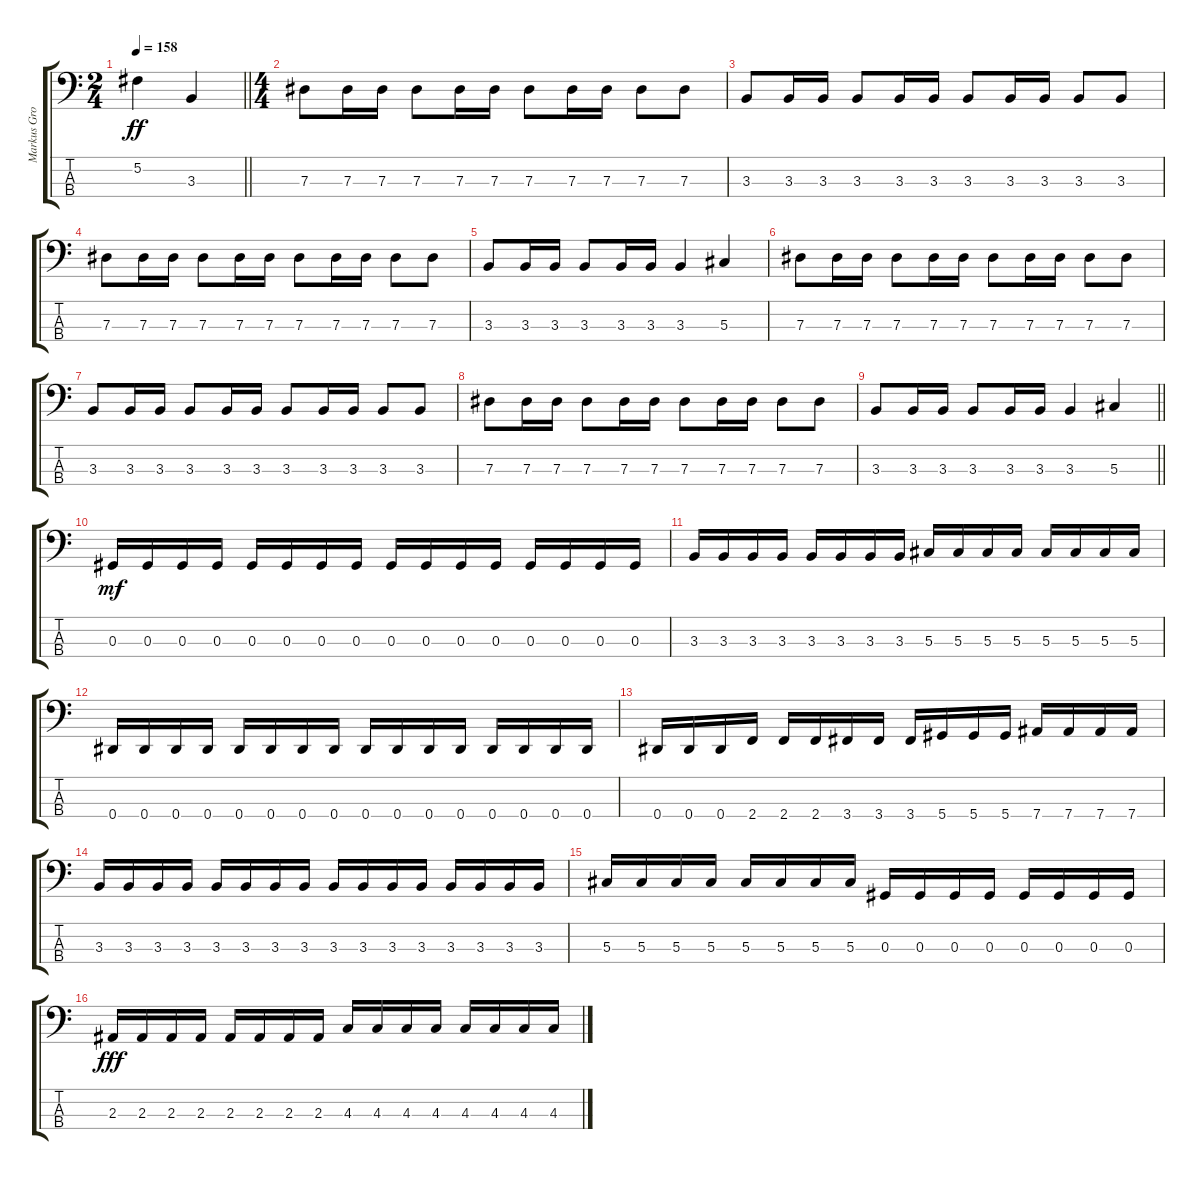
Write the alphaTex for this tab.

\track ("Markus Grosskopf" "Markus Gro") {instrument electricbasspick}
\staff {score tabs}
\tuning (Gb2 Db2 Ab1 Eb1) {hide}
\ts (2 4)
\tempo 158
\clef f4
\barLineRight lightlight
\ks c
5.2.4{dy ff} 3.3.4 |
\ts (4 4)
\section ("" "")
7.3.8 7.3.16 7.3.16 7.3.8 7.3.16 7.3.16 7.3.8 7.3.16 7.3.16 7.3.8 7.3.8 |
3.3.8 3.3.16 3.3.16 3.3.8 3.3.16 3.3.16 3.3.8 3.3.16 3.3.16 3.3.8 3.3.8 |
7.3.8 7.3.16 7.3.16 7.3.8 7.3.16 7.3.16 7.3.8 7.3.16 7.3.16 7.3.8 7.3.8 |
3.3.8 3.3.16 3.3.16 3.3.8 3.3.16 3.3.16 3.3.4 5.3.4 |
7.3.8 7.3.16 7.3.16 7.3.8 7.3.16 7.3.16 7.3.8 7.3.16 7.3.16 7.3.8 7.3.8 |
3.3.8 3.3.16 3.3.16 3.3.8 3.3.16 3.3.16 3.3.8 3.3.16 3.3.16 3.3.8 3.3.8 |
7.3.8 7.3.16 7.3.16 7.3.8 7.3.16 7.3.16 7.3.8 7.3.16 7.3.16 7.3.8 7.3.8 |
\barLineRight lightlight
3.3.8 3.3.16 3.3.16 3.3.8 3.3.16 3.3.16 3.3.4 5.3.4 |
\section ("" "")
0.3.16{dy mf} 0.3.16 0.3.16 0.3.16 0.3.16 0.3.16 0.3.16 0.3.16 0.3.16 0.3.16 0.3.16 0.3.16 0.3.16 0.3.16 0.3.16 0.3.16 |
3.3.16 3.3.16 3.3.16 3.3.16 3.3.16 3.3.16 3.3.16 3.3.16 5.3.16 5.3.16 5.3.16 5.3.16 5.3.16 5.3.16 5.3.16 5.3.16 |
0.4.16 0.4.16 0.4.16 0.4.16 0.4.16 0.4.16 0.4.16 0.4.16 0.4.16 0.4.16 0.4.16 0.4.16 0.4.16 0.4.16 0.4.16 0.4.16 |
0.4.16 0.4.16 0.4.16 2.4.16 2.4.16 2.4.16 3.4.16 3.4.16 3.4.16 5.4.16 5.4.16 5.4.16 7.4.16 7.4.16 7.4.16 7.4.16 |
3.3.16 3.3.16 3.3.16 3.3.16 3.3.16 3.3.16 3.3.16 3.3.16 3.3.16 3.3.16 3.3.16 3.3.16 3.3.16 3.3.16 3.3.16 3.3.16 |
5.3.16 5.3.16 5.3.16 5.3.16 5.3.16 5.3.16 5.3.16 5.3.16 0.3.16 0.3.16 0.3.16 0.3.16 0.3.16 0.3.16 0.3.16 0.3.16 |
2.3.16{dy fff} 2.3.16 2.3.16 2.3.16 2.3.16 2.3.16 2.3.16 2.3.16 4.3.16 4.3.16 4.3.16 4.3.16 4.3.16 4.3.16 4.3.16 4.3.16
